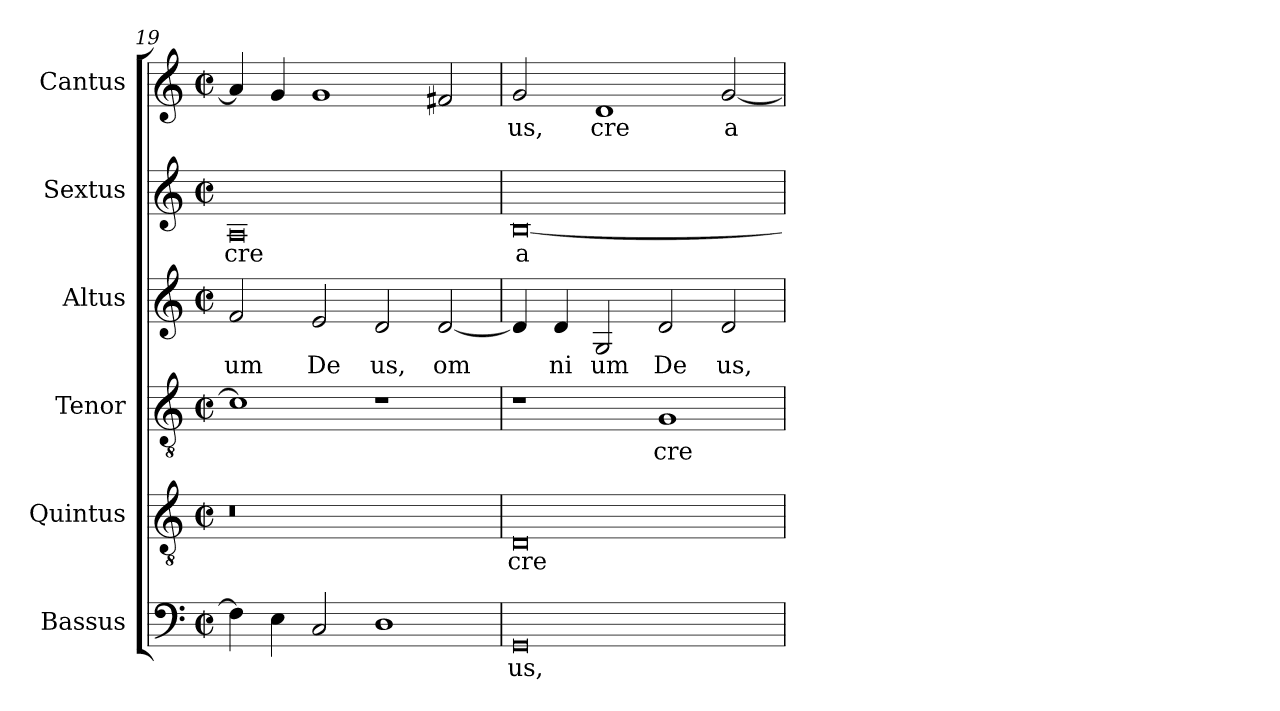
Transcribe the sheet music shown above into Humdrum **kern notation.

**kern	**text	**kern	**text	**kern	**text	**kern	**text	**kern	**text	**kern	**text
*part6	*part6	*part5	*part5	*part4	*part4	*part3	*part3	*part2	*part2	*part1	*part1
*staff6	*staff6	*staff5	*staff5	*staff4	*staff4	*staff3	*staff3	*staff2	*staff2	*staff1	*staff1
*I"Bassus	*	*I"Quintus	*	*I"Tenor	*	*I"Altus	*	*I"Sextus	*	*I"Cantus	*
!!LO:PB:g=z
*clefF4	*	*clefGv2	*	*clefGv2	*	*clefG2	*	*clefG2	*	*clefG2	*
*k[]	*	*k[]	*	*k[]	*	*k[]	*	*k[]	*	*k[]	*
*C:	*	*C:	*	*C:	*	*C:	*	*C:	*	*C:	*
*M2/2	*	*M2/2	*	*M2/2	*	*M2/2	*	*M2/2	*	*M2/2	*
*met(c|)	*	*met(c|)	*	*met(c|)	*	*met(c|)	*	*met(c|)	*	*met(c|)	*
=19	=19	=19	=19	=19	=19	=19	=19	=19	=19	=19	=19
!	!LO:LY:b	!	!	!	!LO:LY:b:cj	!	!LO:LY:b:cj	!	!LO:LY:b:cj	!	!LO:LY:b:cj
4F\]	--	0r	.	1c]	.	2f/	um	0A	cre	4a/]	.
!	!LO:LY:b	!	!	!	!	!	!	!	!	!	!LO:LY:b:cj
4E\	--	.	.	.	.	.	.	.	.	4g/	.
!	!LO:LY:b	!	!	!	!	!	!LO:LY:b:cj	!	!	!	!LO:LY:b:cj
2C/	--	.	.	.	.	2e/	De	.	.	1g	.
!	!LO:LY:b	!	!	!	!	!	!LO:LY:b:cj	!	!	!	!
1D	--	.	.	1r	.	2d/	us,	.	.	.	.
!	!	!	!	!	!	!	!LO:LY:b:cj	!	!	!	!LO:LY:b:cj
.	.	.	.	.	.	[<2d/	om	.	.	2f#/	.
=20	=20	=20	=20	=20	=20	=20	=20	=20	=20	=20	=20
!	!LO:LY:b	!	!LO:LY:b:cj	!	!	!	!LO:LY:b:cj	!	!LO:LY:b:cj	!	!LO:LY:b:cj
0GG	-us,	0D	cre	1r	.	4d/]	.	[<0B	a	2g/	us,
!	!	!	!	!	!	!	!LO:LY:b:cj	!	!	!	!
.	.	.	.	.	.	4d/	ni	.	.	.	.
!	!	!	!	!	!	!	!LO:LY:b:cj	!	!	!	!LO:LY:b:cj
.	.	.	.	.	.	2G/	um	.	.	1d	cre
!	!	!	!	!	!LO:LY:b:cj	!	!LO:LY:b:cj	!	!	!	!
.	.	.	.	1G	cre-	2d/	De	.	.	.	.
!	!	!	!	!	!	!	!LO:LY:b:cj	!	!	!	!LO:LY:b:cj
.	.	.	.	.	.	2d/	us,	.	.	[<2g/	a
=	=	=	=	=	=	=	=	=	=	=	=
*-	*-	*-	*-	*-	*-	*-	*-	*-	*-	*-	*-
